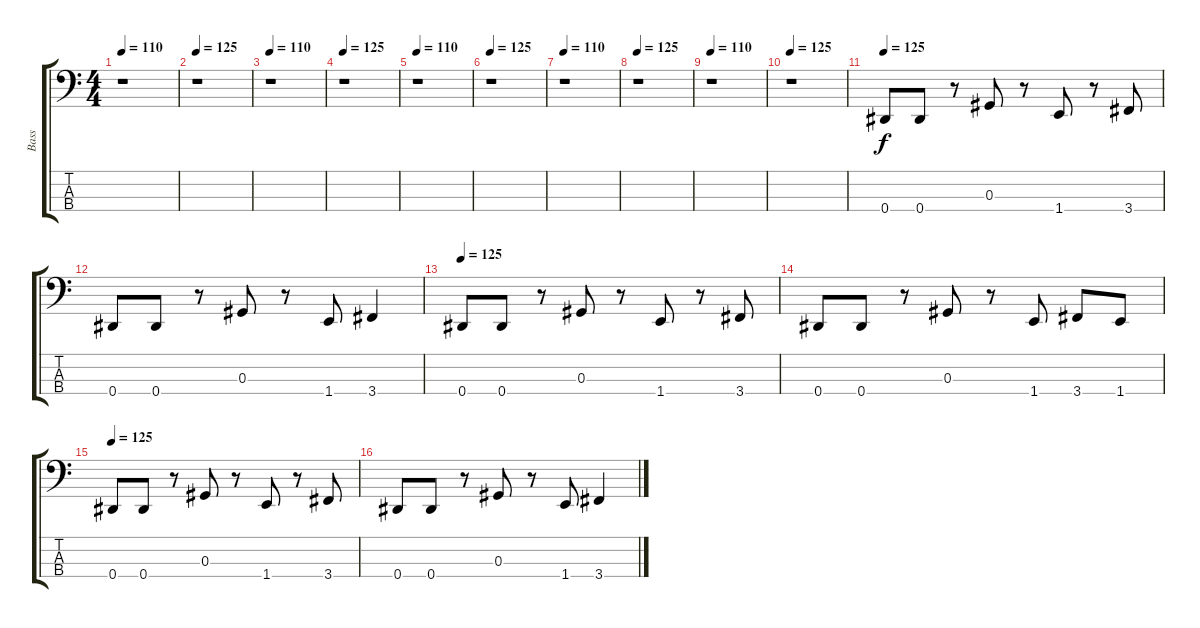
\track ("Bass" "Bass") {instrument electricbassfinger}
\staff {score tabs}
\tuning (Gb2 Db2 Ab1 Eb1) {hide}
\ts (4 4)
\tempo 110
\clef f4
\ks c
r.1{dy f instrument electricbassfinger} |
\tempo 125
r.1 |
\tempo 110
r.1 |
\tempo 125
r.1 |
\tempo 110
r.1 |
\tempo 125
r.1 |
\tempo 110
r.1 |
\tempo 125
r.1 |
\tempo 110
r.1 |
\tempo 125
r.1 |
\tempo 125
0.4.8 0.4.8 r.8 0.3.8 r.8 1.4.8 r.8 3.4.8 |
0.4.8 0.4.8 r.8 0.3.8 r.8 1.4.8 3.4.4 |
\tempo 125
0.4.8 0.4.8 r.8 0.3.8 r.8 1.4.8 r.8 3.4.8 |
0.4.8 0.4.8 r.8 0.3.8 r.8 1.4.8 3.4.8 1.4.8 |
\tempo 125
0.4.8 0.4.8 r.8 0.3.8 r.8 1.4.8 r.8 3.4.8 |
0.4.8 0.4.8 r.8 0.3.8 r.8 1.4.8 3.4.4
